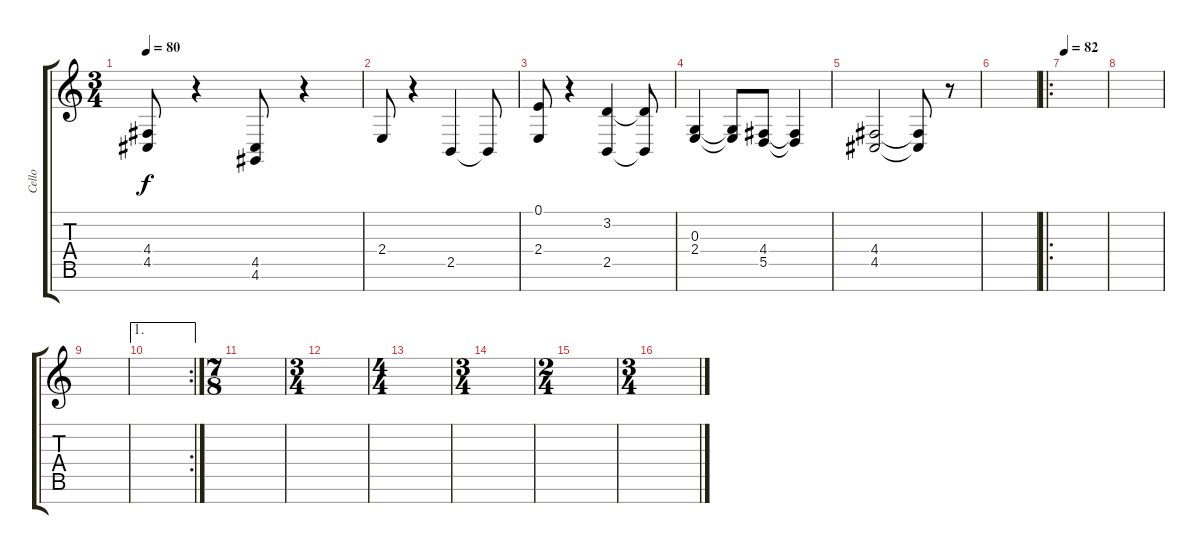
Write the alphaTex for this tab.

\track ("Cello" "Cello") {instrument cello}
\staff {score tabs}
\tuning (E4 B3 G3 D3 A2 E2 B1) {hide}
\ts (3 4)
\tempo 80
\clef g2
\ks c
(4.4 4.5).8{dy f} r.4 (4.5 4.6).8 r.4 |
2.4.8 r.4 2.5.4 2.5{t}.8 |
(0.1 2.4).8 r.4 (3.2 2.5).4 (3.2{t} 2.5{t}).8 |
(0.3 2.4).4 (0.3{t} 2.4{t}).8 (4.4 5.5).8 (4.4{t} 5.5{t}).4 |
(4.4 4.5).2 (4.4{t} 4.5{t}).8 r.8 |
|
\ro
\tempo 82
|
|
|
\ae 1
\rc 2
|
\ts (7 8)
|
\ts (3 4)
|
\ts (4 4)
|
\ts (3 4)
|
\ts (2 4)
|
\ts (3 4)
